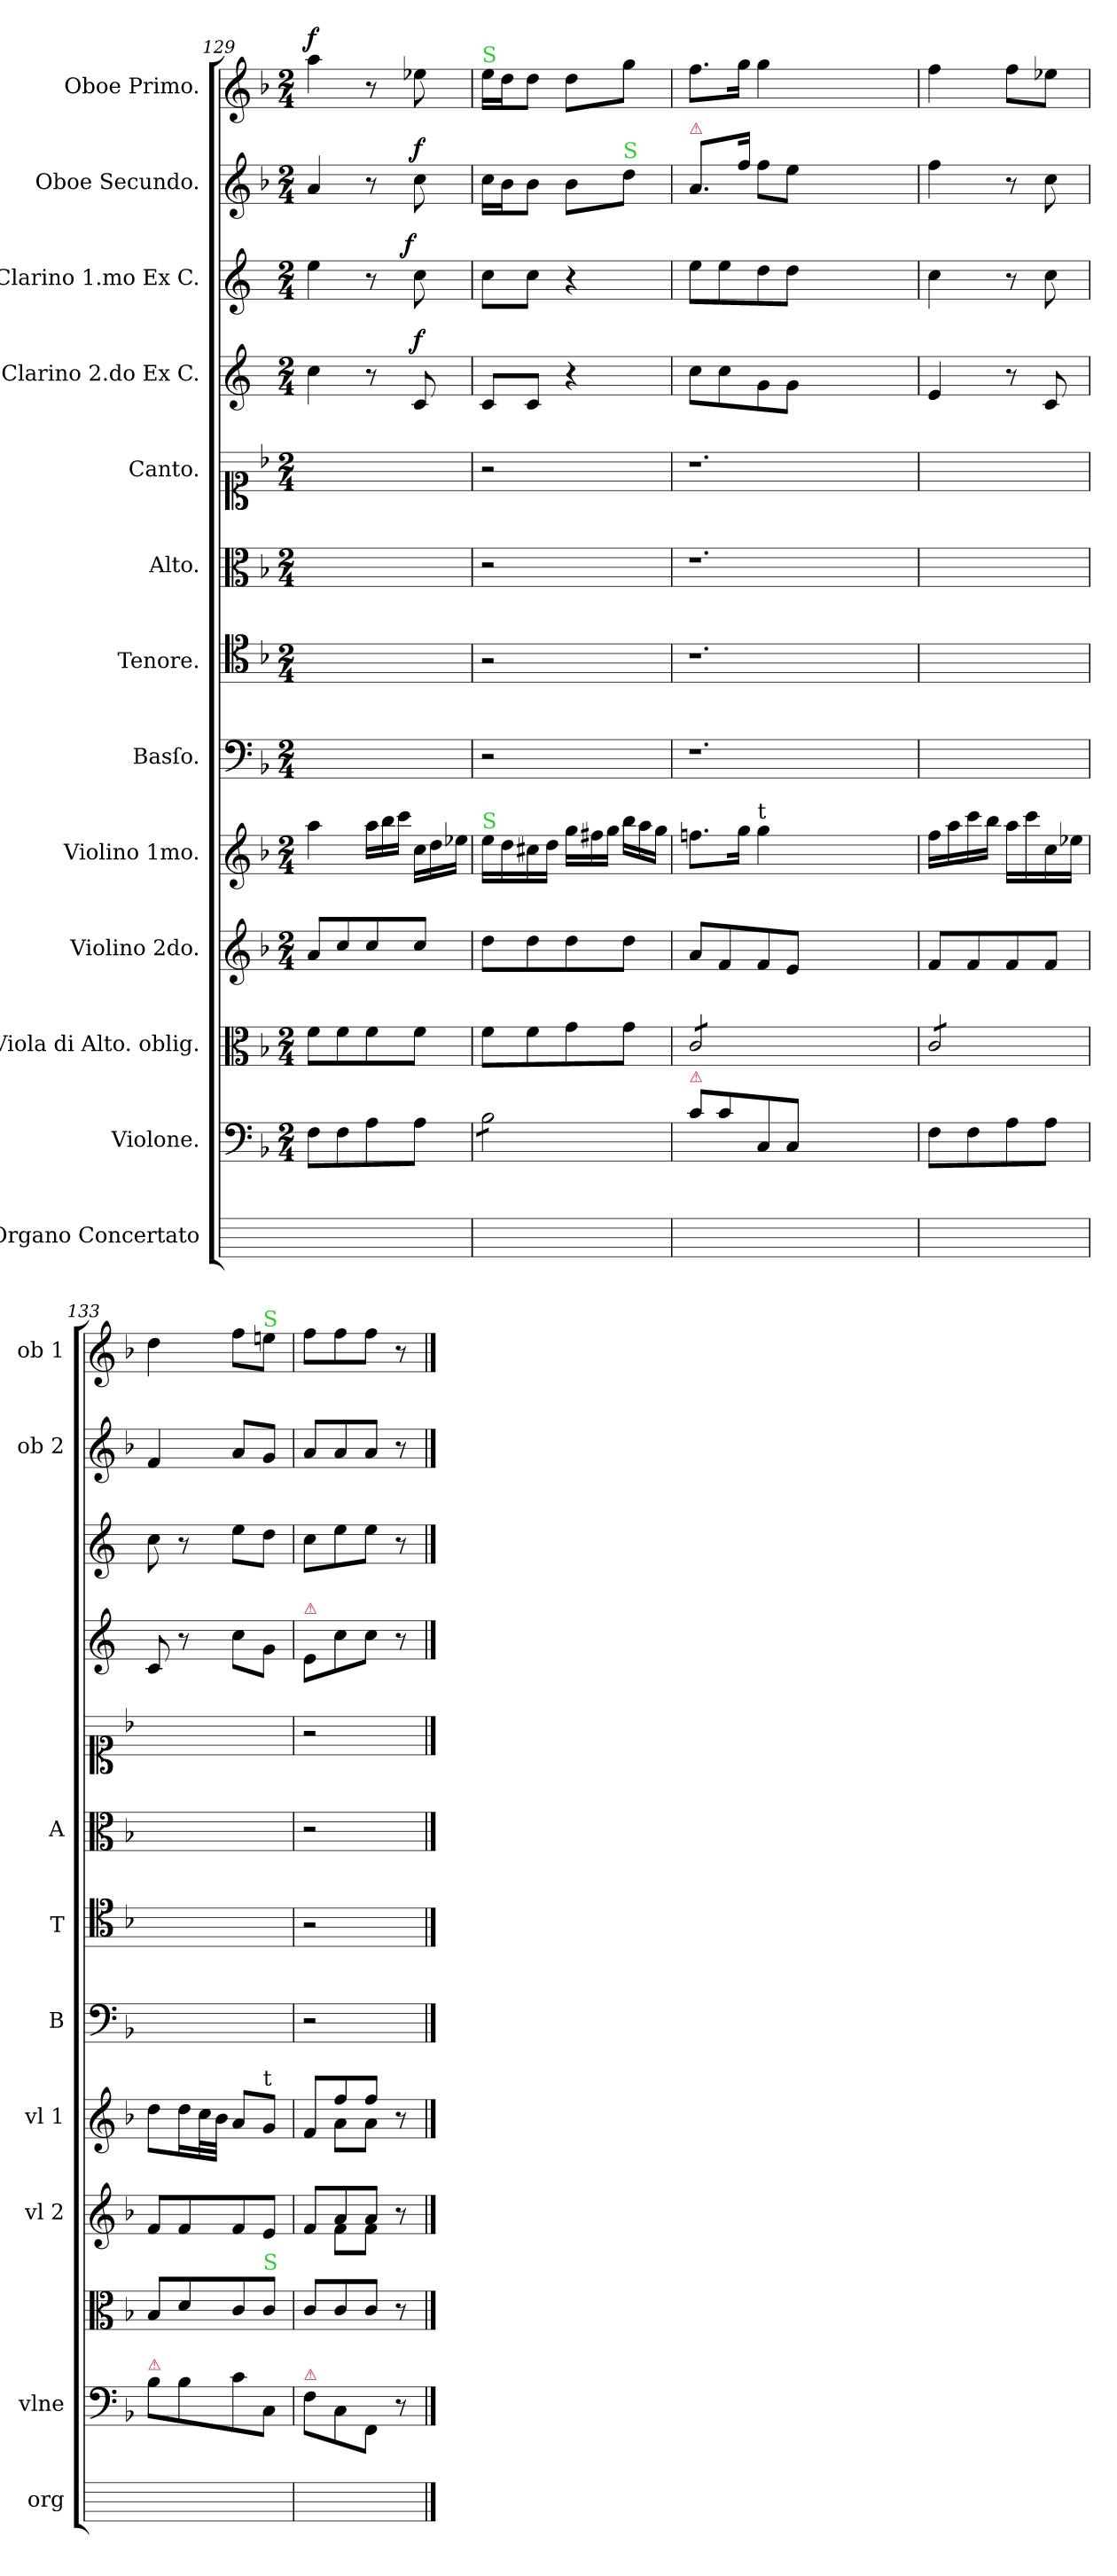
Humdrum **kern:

**kern	**kern	**kern	**kern	**kern	**kern	**kern	**kern	**kern	**kern	**dynam	**kern	**dynam	**kern	**dynam	**kern	**dynam
*part13	*part12	*part11	*part10	*part9	*part8	*part7	*part6	*part5	*part4	*part4	*part3	*part3	*part2	*part2	*part1	*part1
*staff13	*staff12	*staff11	*staff10	*staff9	*staff8	*staff7	*staff6	*staff5	*staff4	*staff4	*staff3	*staff3	*staff2	*staff2	*staff1	*staff1
*I"Organo Concertato	*I"Violone.	*I"Viola di Alto. oblig.	*I"Violino 2do.	*I"Violino 1mo.	*I"Basſo.	*I"Tenore.	*I"Alto.	*I"Canto.	*I"Clarino 2.do Ex C.	*	*I"Clarino 1.mo Ex C.	*	*I"Oboe Secundo.	*	*I"Oboe Primo.	*
*I'org	*I'vlne	*	*I'vl 2	*I'vl 1	*I'B	*I'T	*I'A	*	*	*	*	*	*I'ob 2	*	*I'ob 1	*
*	*clefF4	*clefC3	*clefG2	*clefG2	*clefF4	*clefC4	*clefC3	*clefC1	*clefG2	*	*clefG2	*	*clefG2	*	*clefG2	*
*	*	*	*	*	*	*	*	*	*ITrd-3c-5	*	*ITrd-3c-5	*	*	*	*	*
*	*k[b-]	*k[b-]	*k[b-]	*k[b-]	*k[b-]	*k[b-]	*k[b-]	*k[b-]	*k[b-]	*	*k[b-]	*	*k[b-]	*	*k[b-]	*
*	*F:	*F:	*F:	*F:	*F:	*F:	*F:	*F:	*	*	*	*	*F:	*	*F:	*
*	*M2/4	*M2/4	*M2/4	*M2/4	*M2/4	*M2/4	*M2/4	*M2/4	*M2/4	*	*M2/4	*	*M2/4	*	*M2/4	*
=129	=129	=129	=129	=129	=129	=129	=129	=129	=129	=129	=129	=129	=129	=129	=129	=129
!	!	!	!	!	!	!	!	!	!	!	!	!	!	!	!	!LO:DY:a
2ryy	8F\L	8f\L	8a/L	4aa\	2ryy	2ryy	2ryy	2ryy	4ff\	.	4aa\	.	4a/	.	4aa\	f
.	8F\	8f\	8cc/	.	.	.	.	.	.	.	.	.	.	.	.	.
*	*	*	*	*Xtuplet	*	*	*	*	*	*	*	*	*	*	*	*
.	8A\	8f\	8cc/	24aa\LL	.	.	.	.	8r	.	8r	.	8r	.	8r	.
.	.	.	.	24bb-\	.	.	.	.	.	.	.	.	.	.	.	.
.	.	.	.	24ccc\JJ	.	.	.	.	.	.	.	.	.	.	.	.
!	!	!	!	!	!	!	!	!	!	!LO:DY:a	!	!LO:DY:a:rj	!	!LO:DY:a	!	!
.	8A\J	8f\J	8cc/J	24cc\LL	.	.	.	.	8f/	f	8ff\	f	8cc\	f	8ee-X\	.
.	.	.	.	24dd\	.	.	.	.	.	.	.	.	.	.	.	.
.	.	.	.	24ee-X\JJ	.	.	.	.	.	.	.	.	.	.	.	.
=130	=130	=130	=130	=130	=130	=130	=130	=130	=130	=130	=130	=130	=130	=130	=130	=130
!	!	!	!	!	!	!	!	!	!	!	!	!	!	!	!LO:TX:a:color=limegreen:t=S	!
!	!	!	!	!LO:TX:a:color=limegreen:t=S	!	!	!	!	!	!	!	!	!	!	!	!
*	*tremolo	*	*	*	*	*	*	*	*	*	*	*	*	*	*	*
2ryy	8B-\L	8f\L	8dd\L	16ee\LL	2r	2r	2r	2r	8f/L	.	8ff\L	.	16cc\LL	.	16ee\LL	.
.	.	.	.	16dd\	.	.	.	.	.	.	.	.	16b-\J	.	16dd\J	.
.	8B-\	8f\	8dd\	16cc#X\	.	.	.	.	8f/J	.	8ff\J	.	8b-\J	.	8dd\J	.
.	.	.	.	16dd\JJ	.	.	.	.	.	.	.	.	.	.	.	.
.	8B-\	8g\	8dd\	24gg\LL	.	.	.	.	4r	.	4r	.	8b-\L	.	8dd\L	.
.	.	.	.	24ff#X\	.	.	.	.	.	.	.	.	.	.	.	.
.	.	.	.	24gg\JJ	.	.	.	.	.	.	.	.	.	.	.	.
!	!	!	!	!	!	!	!	!	!	!	!	!	!LO:TX:a:color=limegreen:t=S	!	!	!
.	8B-\J	8g\J	8dd\J	24bb-\LL	.	.	.	.	.	.	.	.	8dd\J	.	8gg\J	.
*	*Xtremolo	*	*	*	*	*	*	*	*	*	*	*	*	*	*	*
.	.	.	.	24aa\	.	.	.	.	.	.	.	.	.	.	.	.
.	.	.	.	24gg\JJ	.	.	.	.	.	.	.	.	.	.	.	.
=131	=131	=131	=131	=131	=131	=131	=131	=131	=131	=131	=131	=131	=131	=131	=131	=131
!	!	!	!	!	!	!	!	!	!	!	!	!	!LO:TX:a:color=crimson:t=⚠	!	!	!
!	!LO:TX:a:color=crimson:t=⚠	!	!	!	!	!	!	!	!	!	!	!	!	!	!	!
*	*	*tremolo	*	*	*	*	*	*	*	*	*	*	*	*	*	*
2ryy	8c\L	8c/L	8a/L	8.ffn\L	1.r	1.r	1.r	1.r	8ff\L	.	8aa\L	.	8.a/L	.	8.ff\L	.
.	8c\	8c/	8f/	.	.	.	.	.	8ff\	.	8aa\	.	.	.	.	.
.	.	.	.	16gg\Jk	.	.	.	.	.	.	.	.	16ff\Jk	.	16gg\Jk	.
!	!	!	!	!LO:TX:a:t=t	!	!	!	!	!	!	!	!	!	!	!	!
.	8C/	8c/	8f/	4gg\	.	.	.	.	8cc\	.	8gg\	.	8ff\L	.	4gg\	.
.	8C/J	8c/J	8e/J	.	.	.	.	.	8cc\J	.	8gg\J	.	8ee\J	.	.	.
1ryy	1ryy	1ryy	1ryy	1ryy	.	.	.	.	1ryy	.	1ryy	.	1ryy	.	1ryy	.
=132	=132	=132	=132	=132	=132	=132	=132	=132	=132	=132	=132	=132	=132	=132	=132	=132
2ryy	8F\L	8c/L	8f/L	16ff\LL	2ryy	2ryy	2ryy	2ryy	4a/	.	4ff\	.	4ff\	.	4ff\	.
.	.	.	.	16aa\	.	.	.	.	.	.	.	.	.	.	.	.
.	8F\	8c/	8f/	16ccc\	.	.	.	.	.	.	.	.	.	.	.	.
.	.	.	.	16bb-\JJ	.	.	.	.	.	.	.	.	.	.	.	.
.	8A\	8c/	8f/	16aa\LL	.	.	.	.	8r	.	8r	.	8r	.	8ff\L	.
.	.	.	.	16ccc\	.	.	.	.	.	.	.	.	.	.	.	.
.	8A\J	8c/J	8f/J	16cc\	.	.	.	.	8f/	.	8ff\	.	8cc\	.	8ee-X\J	.
*	*	*Xtremolo	*	*	*	*	*	*	*	*	*	*	*	*	*	*
.	.	.	.	16ee-X\JJ	.	.	.	.	.	.	.	.	.	.	.	.
=133	=133	=133	=133	=133	=133	=133	=133	=133	=133	=133	=133	=133	=133	=133	=133	=133
!	!LO:TX:a:color=crimson:t=⚠	!	!	!	!	!	!	!	!	!	!	!	!	!	!	!
2ryy	8B-\L	8B-/L	8f/L	8dd\L	2ryy	2ryy	2ryy	2ryy	8f/	.	8ff\	.	4f/	.	4dd\	.
.	8B-\	8d/	8f/	16dd\L	.	.	.	.	8r	.	8r	.	.	.	.	.
.	.	.	.	32cc\L	.	.	.	.	.	.	.	.	.	.	.	.
.	.	.	.	32b-\JJJ	.	.	.	.	.	.	.	.	.	.	.	.
.	8c\	8c/	8f/	8a/L	.	.	.	.	8ff\L	.	8aa\L	.	8a/L	.	8ff\L	.
!	!	!	!	!	!	!	!	!	!	!	!	!	!	!	!LO:TX:a:color=limegreen:t=S	!
!	!	!	!	!LO:TX:a:t=t	!	!	!	!	!	!	!	!	!	!	!	!
!	!	!LO:TX:a:color=limegreen:t=S	!	!	!	!	!	!	!	!	!	!	!	!	!	!
.	8C/J	8c/J	8e/J	8g/J	.	.	.	.	8cc\J	.	8gg\J	.	8g/J	.	8een\J	.
=134	=134	=134	=134	=134	=134	=134	=134	=134	=134	=134	=134	=134	=134	=134	=134	=134
*	*	*	*^	*^	*	*	*	*	*	*	*	*	*	*	*	*
!	!	!	!	!	!	!	!	!	!	!	!LO:TX:a:color=crimson:t=⚠	!	!	!	!	!	!	!
!	!LO:TX:a:color=crimson:t=⚠	!	!	!	!	!	!	!	!	!	!	!	!	!	!	!	!	!
2ryy	8F\L	8c/L	8f/L	8ryy	8f/L	8ryy	2r	2r	2r	2r	8a/L	.	8ff\L	.	8a/L	.	8ff\L	.
.	8C\	8c/	8a/	8f\L	8ff/	8a\L	.	.	.	.	8ff\	.	8aa\	.	8a/	.	8ff\	.
.	8FF/J	8c/J	8a/J	8f\J	8ff/J	8a\J	.	.	.	.	8ff\J	.	8aa\J	.	8a/J	.	8ff\J	.
.	8r	8r	8r	8ryy	8r	8ryy	.	.	.	.	8r	.	8r	.	8r	.	8r	.
*	*	*	*v	*v	*	*	*	*	*	*	*	*	*	*	*	*	*	*
*	*	*	*	*v	*v	*	*	*	*	*	*	*	*	*	*	*	*
==	==	==	==	==	==	==	==	==	==	==	==	==	==	==	==	==
*-	*-	*-	*-	*-	*-	*-	*-	*-	*-	*-	*-	*-	*-	*-	*-	*-
